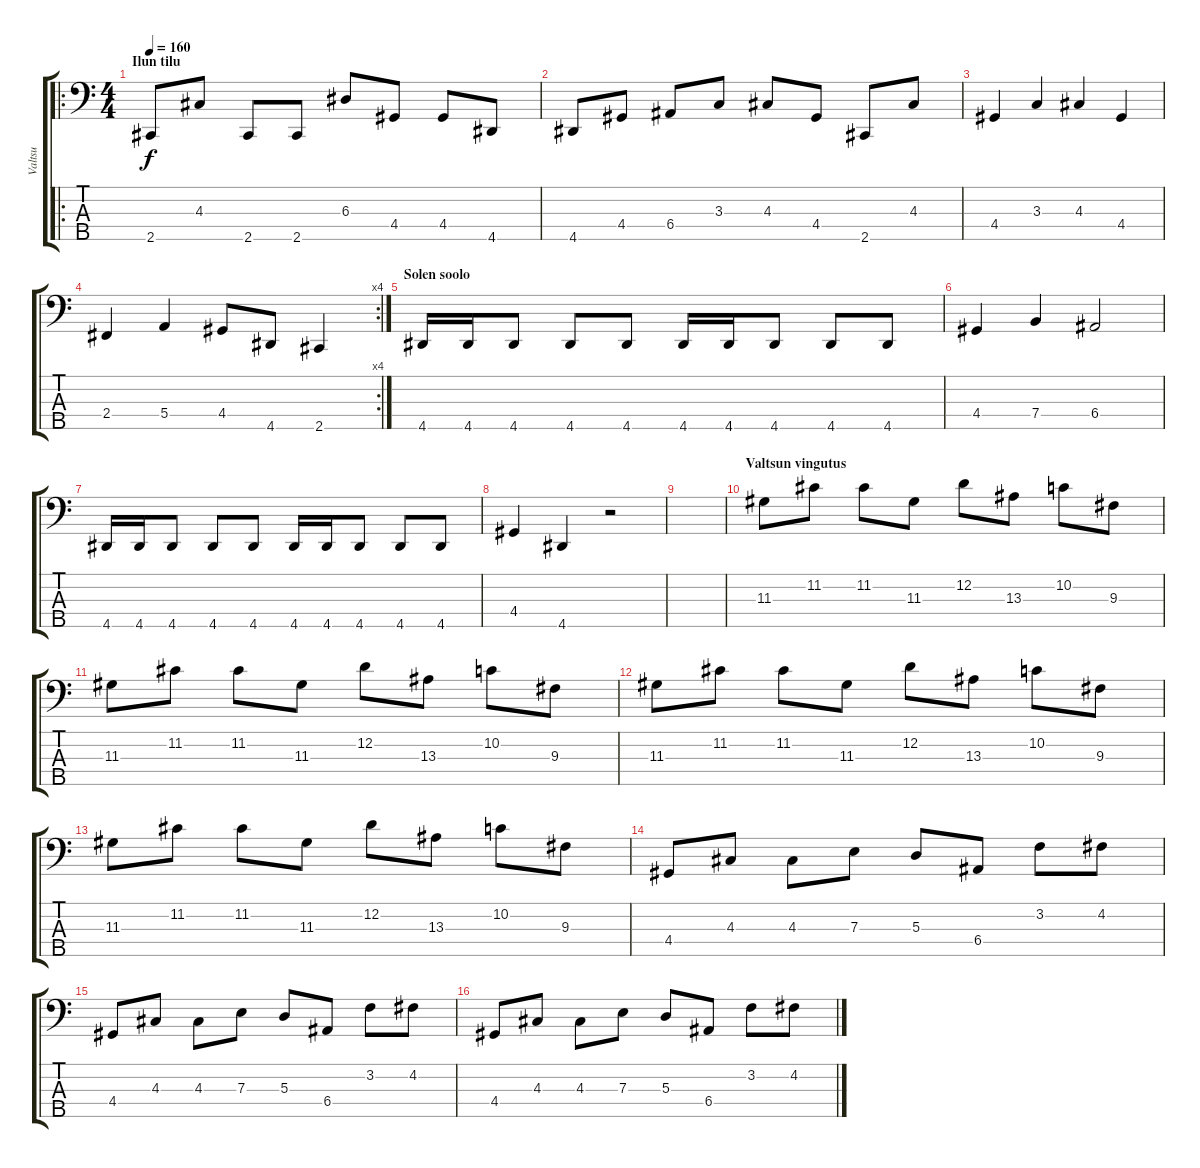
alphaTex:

\track ("Valtsu" "Valtsu") {instrument electricbasspick}
\staff {score tabs}
\tuning (G2 D2 A1 E1 B0) {hide}
\ro
\ts (4 4)
\section ("" "Ilun tilu")
\tempo 160
\clef f4
\ks c
2.5.8{dy f instrument electricbasspick} 4.3.8 2.5.8 2.5.8 6.3.8 4.4.8 4.4.8 4.5.8 |
4.5.8 4.4.8 6.4.8 3.3.8 4.3.8 4.4.8 2.5.8 4.3.8 |
4.4.4 3.3.4 4.3.4 4.4.4 |
\rc 4
2.4.4 5.4.4 4.4.8 4.5.8 2.5.4 |
\section ("" "Solen soolo")
4.5.16 4.5.16 4.5.8 4.5.8 4.5.8 4.5.16 4.5.16 4.5.8 4.5.8 4.5.8 |
4.4.4 7.4.4 6.4.2 |
4.5.16 4.5.16 4.5.8 4.5.8 4.5.8 4.5.16 4.5.16 4.5.8 4.5.8 4.5.8 |
4.4.4 4.5.4 r.2 |
|
\section ("" "Valtsun vingutus")
11.3.8 11.2.8 11.2.8 11.3.8 12.2.8 13.3.8 10.2.8 9.3.8 |
11.3.8 11.2.8 11.2.8 11.3.8 12.2.8 13.3.8 10.2.8 9.3.8 |
11.3.8 11.2.8 11.2.8 11.3.8 12.2.8 13.3.8 10.2.8 9.3.8 |
11.3.8 11.2.8 11.2.8 11.3.8 12.2.8 13.3.8 10.2.8 9.3.8 |
4.4.8 4.3.8 4.3.8 7.3.8 5.3.8 6.4.8 3.2.8 4.2.8 |
4.4.8 4.3.8 4.3.8 7.3.8 5.3.8 6.4.8 3.2.8 4.2.8 |
4.4.8 4.3.8 4.3.8 7.3.8 5.3.8 6.4.8 3.2.8 4.2.8
